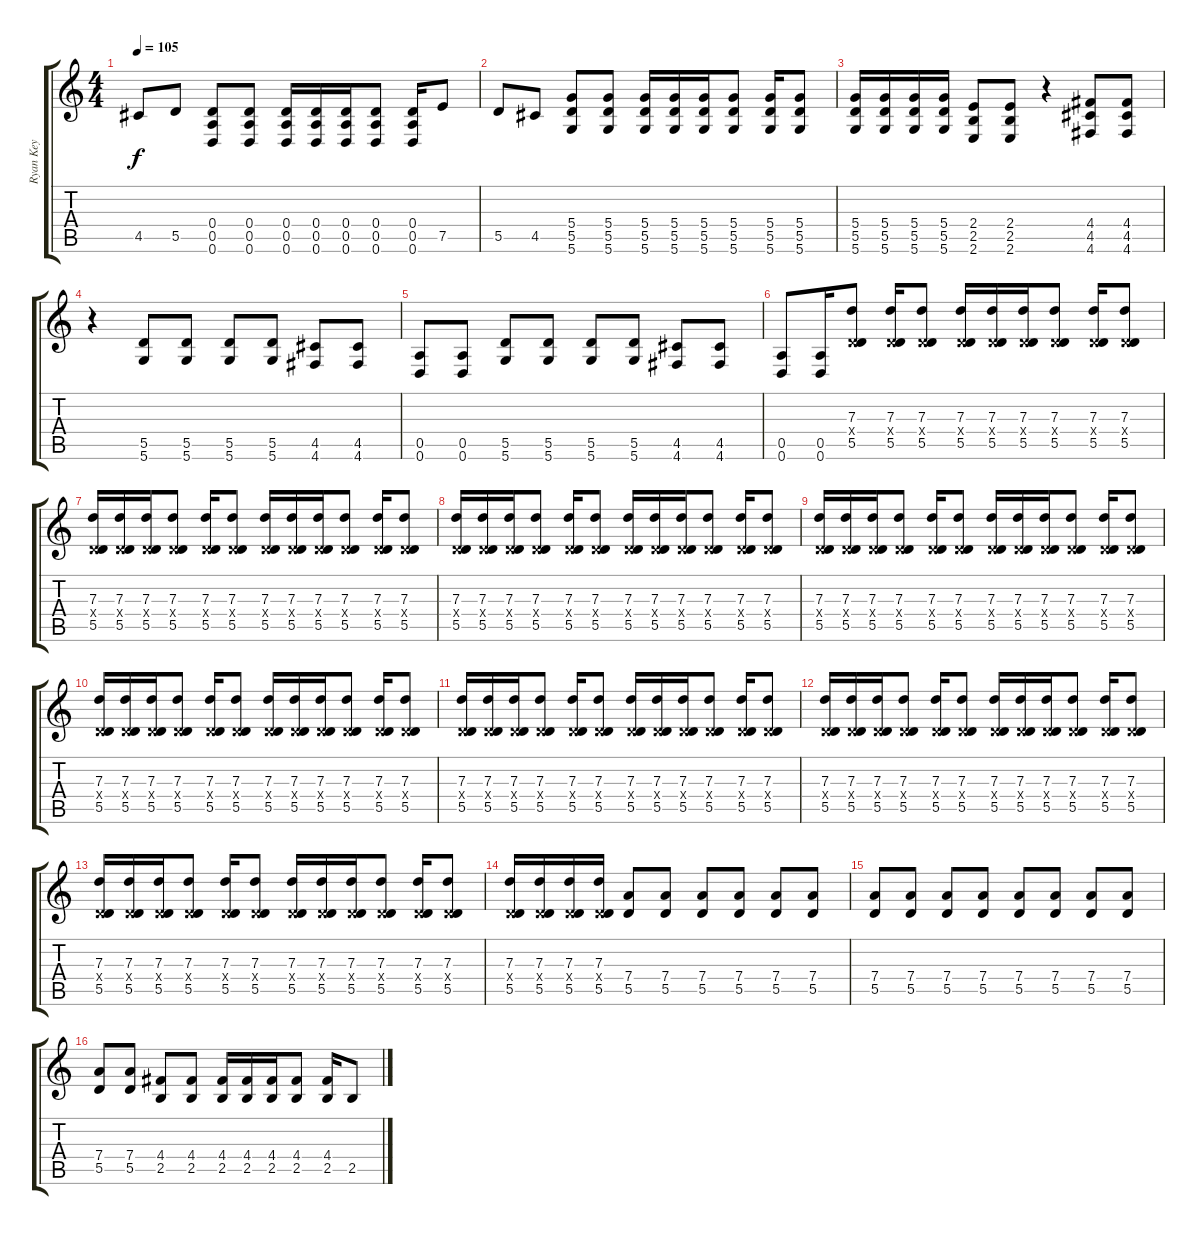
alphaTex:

\track ("Ryan Key" "Ryan Key") {instrument distortionguitar}
\staff {score tabs}
\tuning (E4 B3 G3 D3 A2 D2) {hide}
\ts (4 4)
\tempo 105
\clef g2
\ks c
4.5.8{dy f} 5.5.8 (0.4 0.5 0.6).8 (0.4 0.5 0.6).8 (0.4 0.5 0.6).16 (0.4 0.5 0.6).16 (0.4 0.5 0.6).16 (0.4 0.5 0.6).8 (0.4 0.5 0.6).16 7.5.8 |
5.5.8 4.5.8 (5.4 5.5 5.6).8 (5.4 5.5 5.6).8 (5.4 5.5 5.6).16 (5.4 5.5 5.6).16 (5.4 5.5 5.6).16 (5.4 5.5 5.6).8 (5.4 5.5 5.6).16 (5.4 5.5 5.6).8 |
(5.4 5.5 5.6).16 (5.4 5.5 5.6).16 (5.4 5.5 5.6).16 (5.4 5.5 5.6).16 (2.4 2.5 2.6).8 (2.4 2.5 2.6).8 r.4 (4.4 4.5 4.6).8 (4.4 4.5 4.6).8 |
r.4 (5.5 5.6).8 (5.5 5.6).8 (5.5 5.6).8 (5.5 5.6).8 (4.5 4.6).8 (4.5 4.6).8 |
(0.5 0.6).8 (0.5 0.6).8 (5.5 5.6).8 (5.5 5.6).8 (5.5 5.6).8 (5.5 5.6).8 (4.5 4.6).8 (4.5 4.6).8 |
(0.5 0.6).8 (0.5 0.6).16 (7.3 0.4{x} 5.5).8 (7.3 0.4{x} 5.5).16 (7.3 0.4{x} 5.5).8 (7.3 0.4{x} 5.5).16 (7.3 0.4{x} 5.5).16 (7.3 0.4{x} 5.5).16 (7.3 0.4{x} 5.5).8 (7.3 0.4{x} 5.5).16 (7.3 0.4{x} 5.5).8 |
(7.3 0.4{x} 5.5).16 (7.3 0.4{x} 5.5).16 (7.3 0.4{x} 5.5).16 (7.3 0.4{x} 5.5).8 (7.3 0.4{x} 5.5).16 (7.3 0.4{x} 5.5).8 (7.3 0.4{x} 5.5).16 (7.3 0.4{x} 5.5).16 (7.3 0.4{x} 5.5).16 (7.3 0.4{x} 5.5).8 (7.3 0.4{x} 5.5).16 (7.3 0.4{x} 5.5).8 |
(7.3 0.4{x} 5.5).16 (7.3 0.4{x} 5.5).16 (7.3 0.4{x} 5.5).16 (7.3 0.4{x} 5.5).8 (7.3 0.4{x} 5.5).16 (7.3 0.4{x} 5.5).8 (7.3 0.4{x} 5.5).16 (7.3 0.4{x} 5.5).16 (7.3 0.4{x} 5.5).16 (7.3 0.4{x} 5.5).8 (7.3 0.4{x} 5.5).16 (7.3 0.4{x} 5.5).8 |
(7.3 0.4{x} 5.5).16 (7.3 0.4{x} 5.5).16 (7.3 0.4{x} 5.5).16 (7.3 0.4{x} 5.5).8 (7.3 0.4{x} 5.5).16 (7.3 0.4{x} 5.5).8 (7.3 0.4{x} 5.5).16 (7.3 0.4{x} 5.5).16 (7.3 0.4{x} 5.5).16 (7.3 0.4{x} 5.5).8 (7.3 0.4{x} 5.5).16 (7.3 0.4{x} 5.5).8 |
(7.3 0.4{x} 5.5).16 (7.3 0.4{x} 5.5).16 (7.3 0.4{x} 5.5).16 (7.3 0.4{x} 5.5).8 (7.3 0.4{x} 5.5).16 (7.3 0.4{x} 5.5).8 (7.3 0.4{x} 5.5).16 (7.3 0.4{x} 5.5).16 (7.3 0.4{x} 5.5).16 (7.3 0.4{x} 5.5).8 (7.3 0.4{x} 5.5).16 (7.3 0.4{x} 5.5).8 |
(7.3 0.4{x} 5.5).16 (7.3 0.4{x} 5.5).16 (7.3 0.4{x} 5.5).16 (7.3 0.4{x} 5.5).8 (7.3 0.4{x} 5.5).16 (7.3 0.4{x} 5.5).8 (7.3 0.4{x} 5.5).16 (7.3 0.4{x} 5.5).16 (7.3 0.4{x} 5.5).16 (7.3 0.4{x} 5.5).8 (7.3 0.4{x} 5.5).16 (7.3 0.4{x} 5.5).8 |
(7.3 0.4{x} 5.5).16 (7.3 0.4{x} 5.5).16 (7.3 0.4{x} 5.5).16 (7.3 0.4{x} 5.5).8 (7.3 0.4{x} 5.5).16 (7.3 0.4{x} 5.5).8 (7.3 0.4{x} 5.5).16 (7.3 0.4{x} 5.5).16 (7.3 0.4{x} 5.5).16 (7.3 0.4{x} 5.5).8 (7.3 0.4{x} 5.5).16 (7.3 0.4{x} 5.5).8 |
(7.3 0.4{x} 5.5).16 (7.3 0.4{x} 5.5).16 (7.3 0.4{x} 5.5).16 (7.3 0.4{x} 5.5).8 (7.3 0.4{x} 5.5).16 (7.3 0.4{x} 5.5).8 (7.3 0.4{x} 5.5).16 (7.3 0.4{x} 5.5).16 (7.3 0.4{x} 5.5).16 (7.3 0.4{x} 5.5).8 (7.3 0.4{x} 5.5).16 (7.3 0.4{x} 5.5).8 |
(7.3 0.4{x} 5.5).16 (7.3 0.4{x} 5.5).16 (7.3 0.4{x} 5.5).16 (7.3 0.4{x} 5.5).16 (7.4 5.5).8 (7.4 5.5).8 (7.4 5.5).8 (7.4 5.5).8 (7.4 5.5).8 (7.4 5.5).8 |
(7.4 5.5).8 (7.4 5.5).8 (7.4 5.5).8 (7.4 5.5).8 (7.4 5.5).8 (7.4 5.5).8 (7.4 5.5).8 (7.4 5.5).8 |
(7.4 5.5).8 (7.4 5.5).8 (4.4 2.5).8 (4.4 2.5).8 (4.4 2.5).16 (4.4 2.5).16 (4.4 2.5).16 (4.4 2.5).8 (4.4 2.5).16 2.5.8
